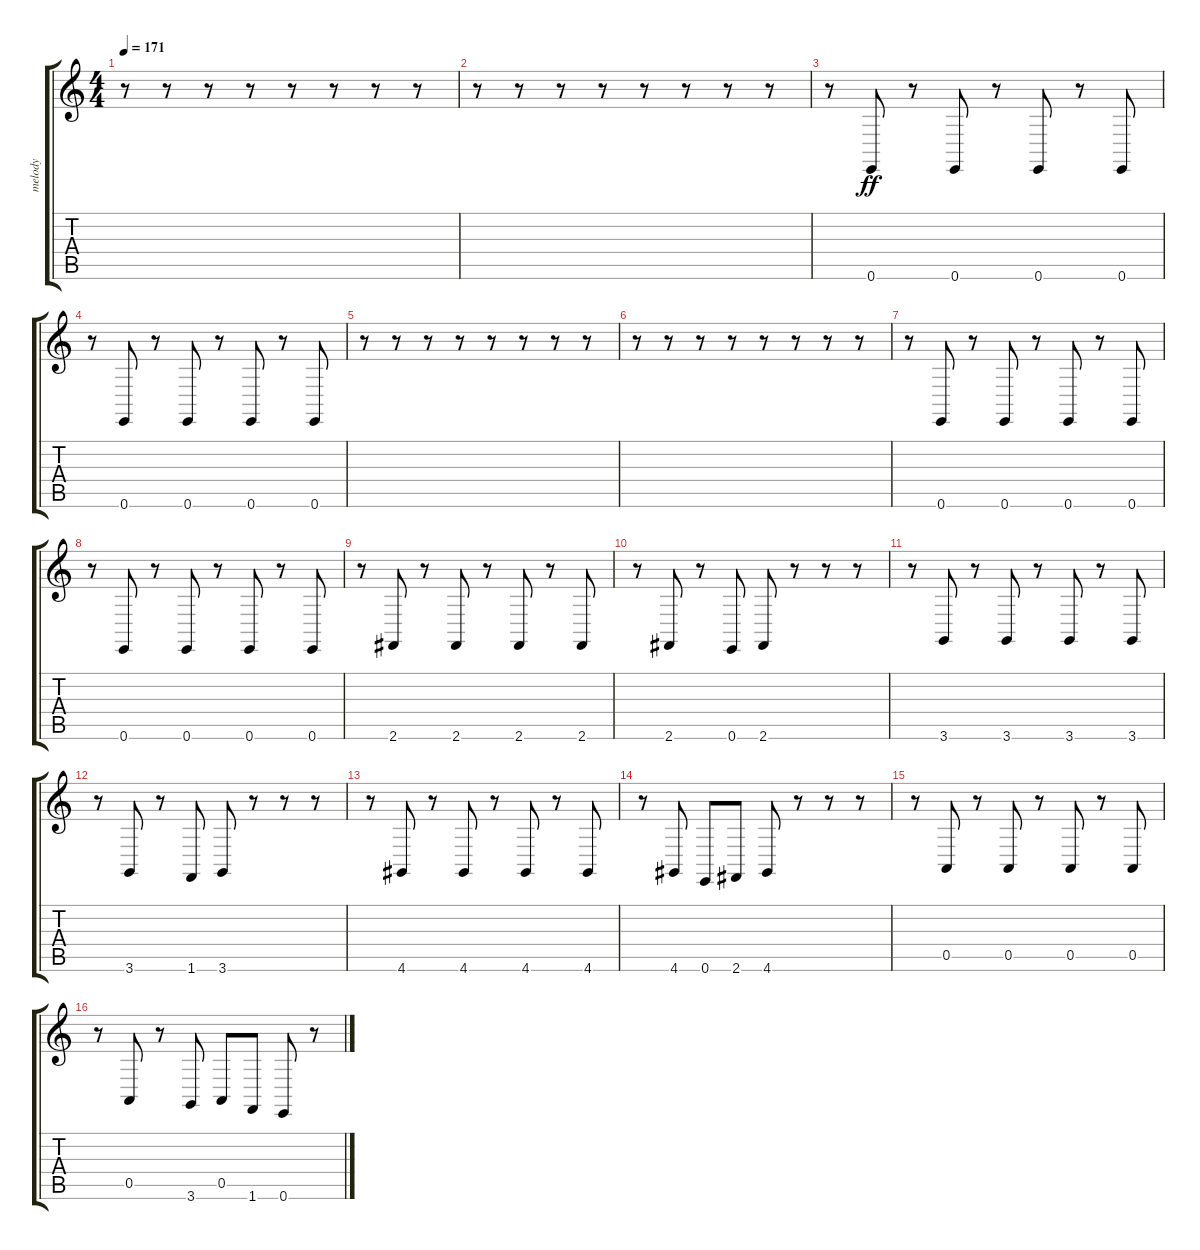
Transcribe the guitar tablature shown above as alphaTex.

\track ("melody" "melody") {instrument lead1square}
\staff {score tabs}
\tuning (E4 B3 G3 D3 A2 E2) {hide}
\ts (4 4)
\tempo 171
\clef g2
\ks c
r.8{dy ff} r.8 r.8 r.8 r.8 r.8 r.8 r.8 |
r.8 r.8 r.8 r.8 r.8 r.8 r.8 r.8 |
r.8 0.6.8 r.8 0.6.8 r.8 0.6.8 r.8 0.6.8 |
r.8 0.6.8 r.8 0.6.8 r.8 0.6.8 r.8 0.6.8 |
r.8 r.8 r.8 r.8 r.8 r.8 r.8 r.8 |
r.8 r.8 r.8 r.8 r.8 r.8 r.8 r.8 |
r.8 0.6.8 r.8 0.6.8 r.8 0.6.8 r.8 0.6.8 |
r.8 0.6.8 r.8 0.6.8 r.8 0.6.8 r.8 0.6.8 |
r.8 2.6.8 r.8 2.6.8 r.8 2.6.8 r.8 2.6.8 |
r.8 2.6.8 r.8 0.6.8 2.6.8 r.8 r.8 r.8 |
r.8 3.6.8 r.8 3.6.8 r.8 3.6.8 r.8 3.6.8 |
r.8 3.6.8 r.8 1.6.8 3.6.8 r.8 r.8 r.8 |
r.8 4.6.8 r.8 4.6.8 r.8 4.6.8 r.8 4.6.8 |
r.8 4.6.8 0.6.8 2.6.8 4.6.8 r.8 r.8 r.8 |
r.8 0.5.8 r.8 0.5.8 r.8 0.5.8 r.8 0.5.8 |
r.8 0.5.8 r.8 3.6.8 0.5.8 1.6.8 0.6.8 r.8
